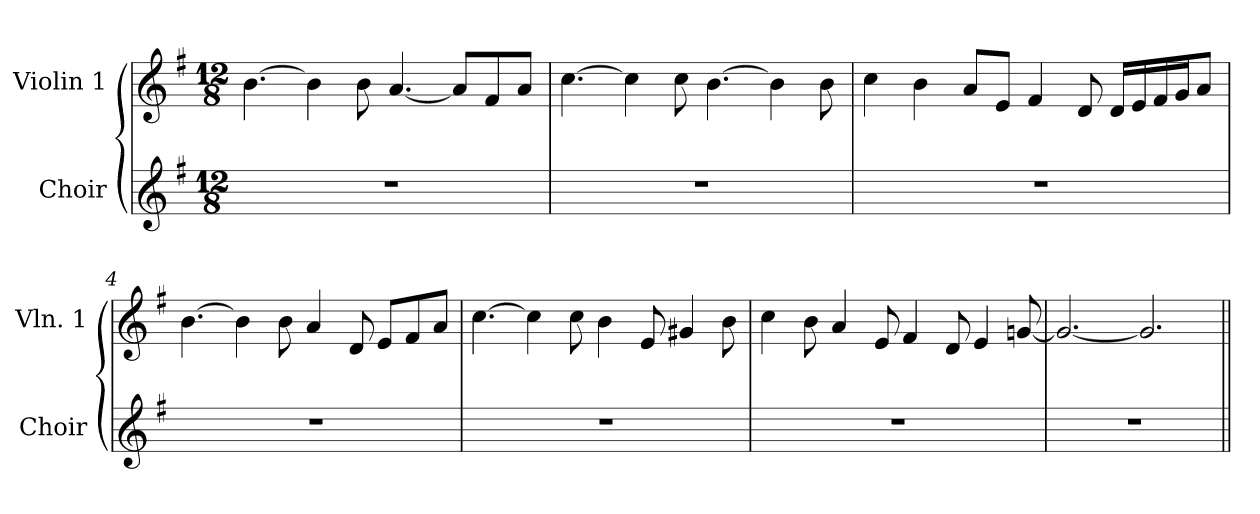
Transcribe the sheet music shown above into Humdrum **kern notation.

**kern	**kern
*part2	*part1
*staff2	*staff1
*I"Choir	*I"Violin 1
*I'Choir	*I'Vln. 1
!!LO:PB:g=z
*clefG2	*clefG2
*k[f#]	*k[f#]
*G:	*G:
*M12/8	*M12/8
=1	=1
!LO:N:vis=1	!
1.r	[>4.bi\
.	4bi\]
.	8bi\
.	[<4.ai/
.	8ai/L]
.	8f#i/
.	8ai/J
=2	=2
!LO:N:vis=1	!
1.r	[>4.cci\
.	4cci\]
.	8cci\
.	[>4.bi\
.	4bi\]
.	8bi\
=3	=3
!LO:N:vis=1	!
1.r	4cci\
.	4bi\
.	8ai/L
.	8ei/J
.	4f#i/
.	8di/
.	16di/LL
.	16ei/
.	16f#i/
.	16gi/J
.	8ai/J
!!LO:LB:g=z
=4	=4
!LO:N:vis=1	!
1.r	[>4.bi\
.	4bi\]
.	8bi\
.	4ai/
.	8di/
.	8ei/L
.	8f#i/
.	8ai/J
=5	=5
!LO:N:vis=1	!
1.r	[>4.cci\
.	4cci\]
.	8cci\
.	4bi\
.	8ei/
.	4g#Xi/
.	8bi\
=6	=6
!LO:N:vis=1	!
1.r	4cci\
.	8bi\
.	4ai/
.	8ei/
.	4f#i/
.	8di/
.	4ei/
.	[<8gni/
=7	=7
!LO:N:vis=1	!
1.r	2.gi/_<
.	2.gi/]
=||	=||
*-	*-
